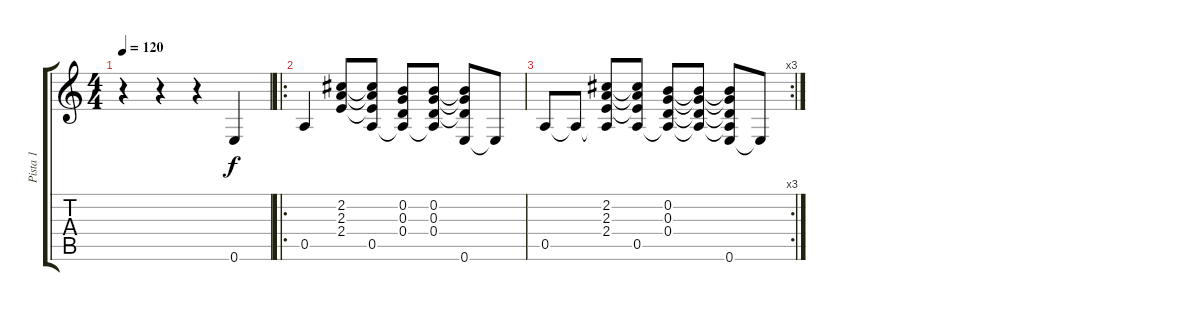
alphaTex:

\track ("Pista 1" "Pista 1") {instrument acousticguitarnylon}
\staff {score tabs}
\tuning (E4 B3 G3 D3 A2 E2) {hide}
\ts (4 4)
\tempo 120
\clef g2
\ks c
r.4{dy f instrument acousticguitarnylon} r.4 r.4 0.6.4 |
\ro
0.5.4 (2.2 2.3 2.4).8 (2.2{t} 2.3{t} 2.4{t} 0.5).8 (0.2 0.3 0.4 0.5{t}).8 (0.2 0.3 0.4 0.5{t}).8 (0.2{t} 0.3{t} 0.4{t} 0.6).8 0.6{t}.8 |
\rc 3
0.5.8 0.5{t}.8 (2.2 2.3 2.4 0.5{t}).8 (2.2{t} 2.3{t} 2.4{t} 0.5).8 (0.2 0.3 0.4 0.5{t}).8 (0.2{t} 0.3{t} 0.4{t} 0.5{t}).8 (0.2{t} 0.3{t} 0.4{t} 0.5{t} 0.6).8 0.6{t}.8
